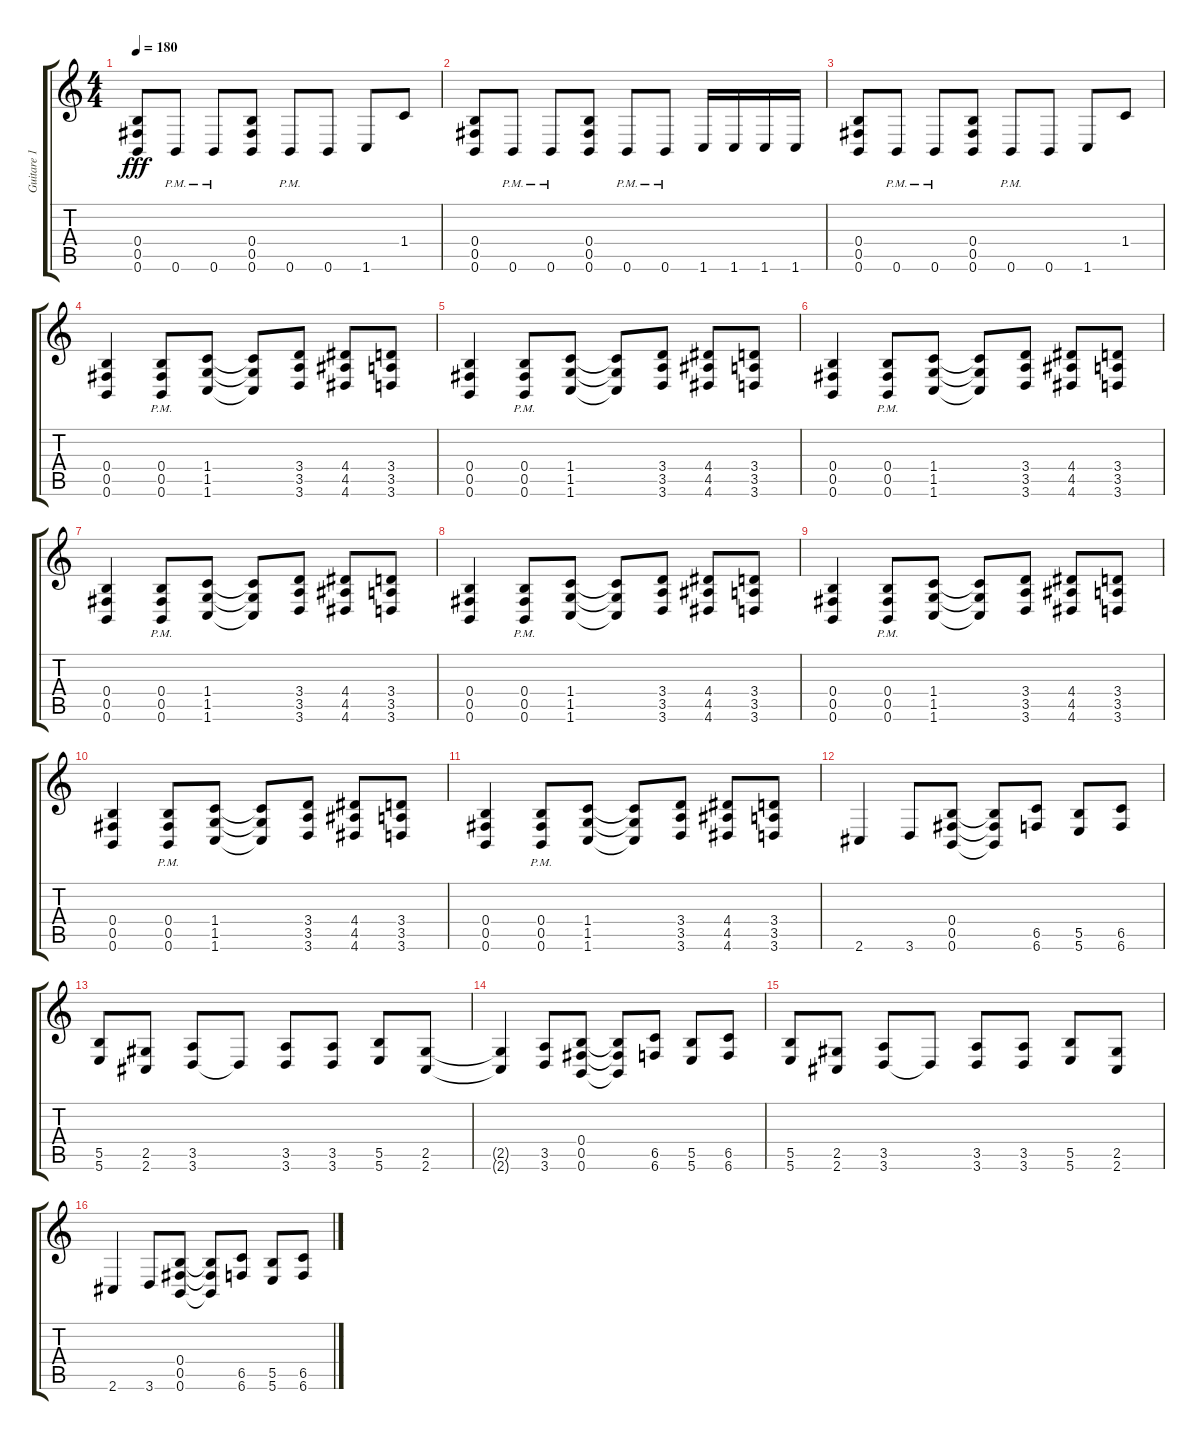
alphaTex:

\track ("Guitare 1" "Guitare 1") {instrument distortionguitar}
\staff {score tabs}
\tuning (Db4 Ab3 E3 B2 Gb2 B1) {hide}
\ts (4 4)
\tempo 180
\clef g2
\ks c
(0.4 0.5 0.6).8{dy fff} 0.6{pm}.8 0.6{pm}.8 (0.4 0.5 0.6).8 0.6{pm}.8 0.6.8 1.6.8 1.4.8 |
(0.4 0.5 0.6).8 0.6{pm}.8 0.6{pm}.8 (0.4 0.5 0.6).8 0.6{pm}.8 0.6{pm}.8 1.6.16 1.6.16 1.6.16 1.6.16 |
(0.4 0.5 0.6).8 0.6{pm}.8 0.6{pm}.8 (0.4 0.5 0.6).8 0.6{pm}.8 0.6.8 1.6.8 1.4.8 |
(0.4 0.5 0.6).4 (0.4{pm} 0.5{pm} 0.6{pm}).8 (1.4 1.5 1.6).8 (1.4{t} 1.5{t} 1.6{t}).8 (3.4 3.5 3.6).8 (4.4 4.5 4.6).8 (3.4 3.5 3.6).8 |
(0.4 0.5 0.6).4 (0.4{pm} 0.5{pm} 0.6{pm}).8 (1.4 1.5 1.6).8 (1.4{t} 1.5{t} 1.6{t}).8 (3.4 3.5 3.6).8 (4.4 4.5 4.6).8 (3.4 3.5 3.6).8 |
(0.4 0.5 0.6).4 (0.4{pm} 0.5{pm} 0.6{pm}).8 (1.4 1.5 1.6).8 (1.4{t} 1.5{t} 1.6{t}).8 (3.4 3.5 3.6).8 (4.4 4.5 4.6).8 (3.4 3.5 3.6).8 |
(0.4 0.5 0.6).4 (0.4{pm} 0.5{pm} 0.6{pm}).8 (1.4 1.5 1.6).8 (1.4{t} 1.5{t} 1.6{t}).8 (3.4 3.5 3.6).8 (4.4 4.5 4.6).8 (3.4 3.5 3.6).8 |
(0.4 0.5 0.6).4 (0.4{pm} 0.5{pm} 0.6{pm}).8 (1.4 1.5 1.6).8 (1.4{t} 1.5{t} 1.6{t}).8 (3.4 3.5 3.6).8 (4.4 4.5 4.6).8 (3.4 3.5 3.6).8 |
(0.4 0.5 0.6).4 (0.4{pm} 0.5{pm} 0.6{pm}).8 (1.4 1.5 1.6).8 (1.4{t} 1.5{t} 1.6{t}).8 (3.4 3.5 3.6).8 (4.4 4.5 4.6).8 (3.4 3.5 3.6).8 |
(0.4 0.5 0.6).4 (0.4{pm} 0.5{pm} 0.6{pm}).8 (1.4 1.5 1.6).8 (1.4{t} 1.5{t} 1.6{t}).8 (3.4 3.5 3.6).8 (4.4 4.5 4.6).8 (3.4 3.5 3.6).8 |
(0.4 0.5 0.6).4 (0.4{pm} 0.5{pm} 0.6{pm}).8 (1.4 1.5 1.6).8 (1.4{t} 1.5{t} 1.6{t}).8 (3.4 3.5 3.6).8 (4.4 4.5 4.6).8 (3.4 3.5 3.6).8 |
2.6.4 3.6.8 (0.4 0.5 0.6).8 (0.4{t} 0.5{t} 0.6{t}).8 (6.5 6.6).8 (5.5 5.6).8 (6.5 6.6).8 |
(5.5 5.6).8 (2.5 2.6).8 (3.5 3.6).8 3.6{t}.8 (3.5 3.6).8 (3.5 3.6).8 (5.5 5.6).8 (2.5 2.6).8 |
(2.5{t} 2.6{t}).4 (3.5 3.6).8 (0.4 0.5 0.6).8 (0.4{t} 0.5{t} 0.6{t}).8 (6.5 6.6).8 (5.5 5.6).8 (6.5 6.6).8 |
(5.5 5.6).8 (2.5 2.6).8 (3.5 3.6).8 3.6{t}.8 (3.5 3.6).8 (3.5 3.6).8 (5.5 5.6).8 (2.5 2.6).8 |
2.6.4 3.6.8 (0.4 0.5 0.6).8 (0.4{t} 0.5{t} 0.6{t}).8 (6.5 6.6).8 (5.5 5.6).8 (6.5 6.6).8
